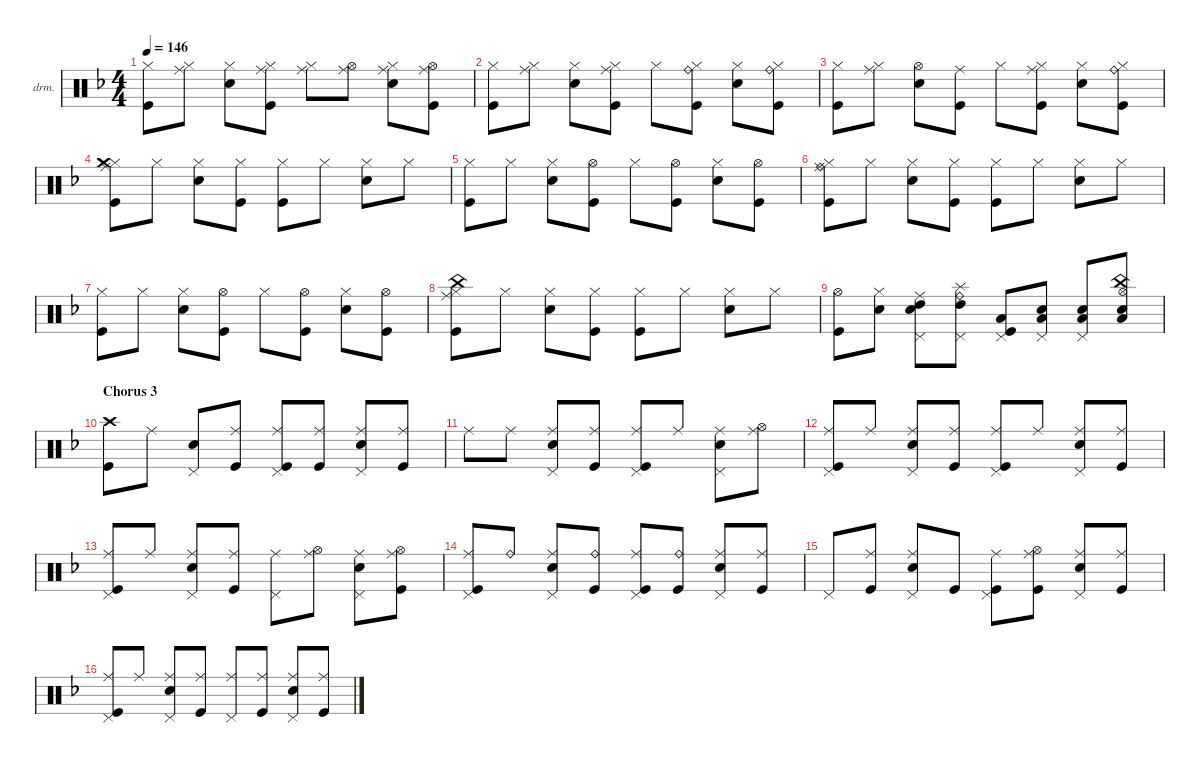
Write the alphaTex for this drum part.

\hideDynamics
\bracketExtendMode nobrackets
\firstSystemTrackNameOrientation horizontal
\otherSystemsTrackNameOrientation horizontal
\track ("Bobby - Drums" "drm.") {instrument percussion}
\staff {score}
\articulation defaults
\ts (4 4)
\scale
0.657778
\tempo 146
\accidentals auto
\clef neutral
\ottava regular
\simile none
\ks dminor
("Kick (hit)"{acc forcenatural} "Hi-Hat (closed)"{acc #}).8{dy fff beam Down} ("Hi-Hat (closed)"{acc #} "Ride (middle)"{acc #}).8{dy p beam Down} ("Snare (hit) 2"{acc forcenatural} "Hi-Hat (closed)"{acc #}).8{dy fff beam Down} ("Kick (hit)"{acc forcenatural} "Hi-Hat (closed)"{acc #} "Ride (middle)"{acc #}).8{beam Down} ("Hi-Hat (closed)"{acc #} "Ride (middle)"{acc #}).8{dy f beam Down} ("Hi-Hat (open)"{acc #} "Ride (middle)"{acc #}).8{dy p beam Down} ("Snare (hit) 2"{acc forcenatural} "Hi-Hat (closed)"{acc #} "Ride (middle)"{acc #}).8{dy fff beam Down} ("Kick (hit)"{acc forcenatural} "Hi-Hat (open)"{acc #} "Ride (middle)"{acc #}).8{beam Down} |
\scale
1.25114 ("Kick (hit)"{acc forcenatural} "Hi-Hat (closed)"{acc #}).8{beam Down} ("Hi-Hat (closed)"{acc #} "Ride (middle)"{acc #}).8{dy p beam Down} ("Snare (hit) 2"{acc forcenatural} "Hi-Hat (closed)"{acc #}).8{dy fff beam Down} ("Kick (hit)"{acc forcenatural} "Hi-Hat (closed)"{acc #} "Ride (middle)"{acc #}).8{beam Down} "Hi-Hat (closed)"{acc #}.8{dy f beam Down} ("Kick (hit)"{acc forcenatural} "Hi-Hat (closed)"{acc #} "Ride (bell)"{acc forcenatural}).8{dy fff beam Down} ("Snare (hit) 2"{acc forcenatural} "Hi-Hat (closed)"{acc #}).8{beam Down} ("Kick (hit)"{acc forcenatural} "Hi-Hat (closed)"{acc #} "Ride (bell)"{acc forcenatural}).8{beam Down} |
("Kick (hit)"{acc forcenatural} "Hi-Hat (closed)"{acc #}).8{beam Down} ("Hi-Hat (closed)"{acc #} "Ride (middle)"{acc #}).8{dy mf beam Down} ("Snare (hit) 2"{acc forcenatural} "Hi-Hat (open)"{acc #}).8{dy fff beam Down} ("Kick (hit)"{acc forcenatural} "Ride (middle)"{acc #}).8{beam Down} "Hi-Hat (closed)"{acc #}.8{dy mf beam Down} ("Kick (hit)"{acc forcenatural} "Hi-Hat (closed)"{acc #} "Ride (middle)"{acc #}).8{dy fff beam Down} ("Snare (hit) 2"{acc forcenatural} "Hi-Hat (closed)"{acc #}).8{beam Down} ("Kick (hit)"{acc forcenatural} "Hi-Hat (closed)"{acc #} "Ride (bell)"{acc forcenatural}).8{beam Down} |
("Kick (hit)"{acc forcenatural} "Hi-Hat (closed)"{acc #} "Ride (middle)"{acc #} "Crash medium (hit)"{acc forcenatural}).8{beam Down} "Hi-Hat (closed)"{acc #}.8{dy p beam Down} ("Snare (hit) 2"{acc forcenatural} "Hi-Hat (closed)"{acc #}).8{dy fff beam Down} ("Kick (hit)"{acc forcenatural} "Hi-Hat (closed)"{acc #}).8{beam Down} ("Kick (hit)"{acc forcenatural} "Hi-Hat (closed)"{acc #}).8{beam Down} "Hi-Hat (closed)"{acc #}.8{dy p beam Down} ("Snare (hit) 2"{acc forcenatural} "Hi-Hat (closed)"{acc #}).8{dy fff beam Down} "Hi-Hat (closed)"{acc #}.8{dy p beam Down} |
("Kick (hit)"{acc forcenatural} "Hi-Hat (closed)"{acc #}).8{dy fff beam Down} "Hi-Hat (closed)"{acc #}.8{dy p beam Down} ("Snare (hit) 2"{acc forcenatural} "Hi-Hat (closed)"{acc #}).8{dy fff beam Down} ("Kick (hit)"{acc forcenatural} "Hi-Hat (open)"{acc #}).8{beam Down} "Hi-Hat (closed)"{acc #}.8{dy mf beam Down} ("Kick (hit)"{acc forcenatural} "Hi-Hat (open)"{acc #}).8{dy fff beam Down} ("Snare (hit) 2"{acc forcenatural} "Hi-Hat (closed)"{acc #}).8{beam Down} ("Kick (hit)"{acc forcenatural} "Hi-Hat (open)"{acc #}).8{beam Down} |
("Kick (hit)"{acc forcenatural} "Hi-Hat (closed)"{acc #} "Ride (middle)"{acc #} "Ride (bell)"{acc forcenatural}).8{beam Down} "Hi-Hat (closed)"{acc #}.8{dy p beam Down} ("Snare (hit) 2"{acc forcenatural} "Hi-Hat (closed)"{acc #}).8{dy fff beam Down} ("Kick (hit)"{acc forcenatural} "Hi-Hat (closed)"{acc #}).8{beam Down} ("Kick (hit)"{acc forcenatural} "Hi-Hat (closed)"{acc #}).8{beam Down} "Hi-Hat (closed)"{acc #}.8{dy p beam Down} ("Snare (hit) 2"{acc forcenatural} "Hi-Hat (closed)"{acc #}).8{dy fff beam Down} "Hi-Hat (closed)"{acc #}.8{dy pp beam Down} |
("Kick (hit)"{acc forcenatural} "Hi-Hat (closed)"{acc #}).8{dy fff beam Down} "Hi-Hat (closed)"{acc #}.8{dy pp beam Down} ("Snare (hit) 2"{acc forcenatural} "Hi-Hat (closed)"{acc #}).8{dy fff beam Down} ("Kick (hit)"{acc forcenatural} "Hi-Hat (open)"{acc #}).8{beam Down} "Hi-Hat (closed)"{acc #}.8{dy mp beam Down} ("Kick (hit)"{acc forcenatural} "Hi-Hat (open)"{acc #}).8{dy fff beam Down} ("Snare (hit) 2"{acc forcenatural} "Hi-Hat (closed)"{acc #}).8{beam Down} ("Kick (hit)"{acc forcenatural} "Hi-Hat (open)"{acc #}).8{beam Down} |
("Kick (hit)"{acc forcenatural} "Hi-Hat (closed)"{acc #} "Ride (middle)"{acc #} "China (hit)"{acc forcenatural}).8{beam Down} "Hi-Hat (closed)"{acc #}.8{dy p beam Down} ("Snare (hit) 2"{acc forcenatural} "Hi-Hat (closed)"{acc #}).8{dy fff beam Down} ("Kick (hit)"{acc forcenatural} "Hi-Hat (closed)"{acc #}).8{beam Down} ("Kick (hit)"{acc forcenatural} "Hi-Hat (closed)"{acc #}).8{beam Down} "Hi-Hat (closed)"{acc #}.8{dy mp beam Down} ("Snare (hit) 2"{acc forcenatural} "Hi-Hat (closed)"{acc #}).8{dy fff beam Down} "Hi-Hat (closed)"{acc #}.8{dy mf beam Down} |
\scale
1.22166 ("Kick (hit)"{acc forcenatural} "Hi-Hat (open)"{acc #}).8{dy fff beam Down} ("Snare (hit) 2"{acc forcenatural} "Hi-Hat (closed)"{acc #}).8{dy ff beam Down} ("Snare (hit) 2"{acc forcenatural} "Pedal Hi-Hat (hit)"{acc #} "High Tom (hit)"{acc forcenatural} "Ride (middle)"{acc #}).8{beam Down} ("Pedal Hi-Hat (hit)"{acc #} "High Tom (hit)"{acc forcenatural} "Ride (bell)"{acc forcenatural} "Splash (hit)"{acc forcenatural}).8{dy p beam Down} ("Kick (hit)"{acc forcenatural} "Pedal Hi-Hat (hit)"{acc #} "Low Tom (hit)"{acc forcenatural}).8{dy fff beam Up} ("Snare (hit) 2"{acc forcenatural} "Pedal Hi-Hat (hit)"{acc #} "Low Tom (hit)"{acc forcenatural}).8{dy f beam Up} ("Snare (hit) 2"{acc forcenatural} "Low Floor Tom (hit)"{acc forcenatural} "Pedal Hi-Hat (hit)"{acc #}).8{dy ff beam Up} ("Snare (hit) 2"{acc forcenatural} "Low Floor Tom (hit)"{acc forcenatural} "Hi-Hat (open)"{acc #} "China (hit)"{acc forcenatural}).8{dy fff beam Up} |
\section ("" "Chorus 3")
\scale
0.99896 ("Kick (hit)"{acc forcenatural} "Crash high (hit)"{acc #}).8{beam Down} "Ride (middle)"{acc #}.8{dy mf beam Down} ("Snare (hit) 2"{acc forcenatural} "Pedal Hi-Hat (hit)"{acc #}).8{dy fff beam Up} ("Kick (hit)"{acc forcenatural} "Ride (middle)"{acc #}).8{beam Up} ("Kick (hit)"{acc forcenatural} "Pedal Hi-Hat (hit)"{acc #} "Ride (middle)"{acc #}).8{beam Up} ("Kick (hit)"{acc forcenatural} "Ride (middle)"{acc #}).8{beam Up} ("Snare (hit) 2"{acc forcenatural} "Pedal Hi-Hat (hit)"{acc #} "Ride (middle)"{acc #}).8{beam Up} ("Kick (hit)"{acc forcenatural} "Ride (middle)"{acc #}).8{beam Up} |
\scale
0.779376 "Ride (middle)"{acc #}.8{dy pp beam Down} "Ride (middle)"{acc #}.8{dy mf beam Down} ("Snare (hit) 2"{acc forcenatural} "Pedal Hi-Hat (hit)"{acc #} "Ride (middle)"{acc #}).8{dy fff beam Up} ("Kick (hit)"{acc forcenatural} "Ride (middle)"{acc #}).8{beam Up} ("Kick (hit)"{acc forcenatural} "Pedal Hi-Hat (hit)"{acc #} "Ride (middle)"{acc #}).8{beam Up} "Ride (middle)"{acc #}.8{dy mf beam Up} ("Snare (hit) 2"{acc forcenatural} "Pedal Hi-Hat (hit)"{acc #} "Ride (middle)"{acc #}).8{dy fff beam Down} ("Hi-Hat (open)"{acc #} "Ride (middle)"{acc #}).8{dy mf beam Down} |
("Kick (hit)"{acc forcenatural} "Pedal Hi-Hat (hit)"{acc #} "Ride (middle)"{acc #}).8{dy fff beam Up} "Ride (middle)"{acc #}.8{dy mf beam Up} ("Snare (hit) 2"{acc forcenatural} "Pedal Hi-Hat (hit)"{acc #} "Ride (middle)"{acc #}).8{dy fff beam Up} ("Kick (hit)"{acc forcenatural} "Ride (middle)"{acc #}).8{beam Up} ("Kick (hit)"{acc forcenatural} "Pedal Hi-Hat (hit)"{acc #} "Ride (middle)"{acc #}).8{beam Up} "Ride (middle)"{acc #}.8{dy mf beam Up} ("Snare (hit) 2"{acc forcenatural} "Pedal Hi-Hat (hit)"{acc #} "Ride (middle)"{acc #}).8{dy fff beam Up} ("Kick (hit)"{acc forcenatural} "Ride (middle)"{acc #}).8{beam Up} |
("Kick (hit)"{acc forcenatural} "Pedal Hi-Hat (hit)"{acc #} "Ride (middle)"{acc #}).8{beam Up} "Ride (middle)"{acc #}.8{dy p beam Up} ("Snare (hit) 2"{acc forcenatural} "Pedal Hi-Hat (hit)"{acc #} "Ride (middle)"{acc #}).8{dy fff beam Up} ("Kick (hit)"{acc forcenatural} "Ride (middle)"{acc #}).8{beam Up} ("Pedal Hi-Hat (hit)"{acc #} "Ride (middle)"{acc #}).8{dy f beam Down} ("Hi-Hat (open)"{acc #} "Ride (middle)"{acc #}).8{dy mf beam Down} ("Snare (hit) 2"{acc forcenatural} "Pedal Hi-Hat (hit)"{acc #} "Ride (middle)"{acc #}).8{dy fff beam Down} ("Kick (hit)"{acc forcenatural} "Hi-Hat (open)"{acc #} "Ride (middle)"{acc #}).8{beam Down} |
("Kick (hit)"{acc forcenatural} "Pedal Hi-Hat (hit)"{acc #} "Ride (middle)"{acc #}).8{beam Up} "Ride (bell)"{acc forcenatural}.8{dy f beam Up} ("Snare (hit) 2"{acc forcenatural} "Pedal Hi-Hat (hit)"{acc #} "Ride (middle)"{acc #}).8{dy fff beam Up} ("Kick (hit)"{acc forcenatural} "Ride (bell)"{acc forcenatural}).8{beam Up} ("Kick (hit)"{acc forcenatural} "Pedal Hi-Hat (hit)"{acc #} "Ride (middle)"{acc #}).8{beam Up} ("Kick (hit)"{acc forcenatural} "Ride (bell)"{acc forcenatural}).8{beam Up} ("Snare (hit) 2"{acc forcenatural} "Pedal Hi-Hat (hit)"{acc #} "Ride (middle)"{acc #}).8{beam Up} ("Kick (hit)"{acc forcenatural} "Ride (middle)"{acc #}).8{beam Up} |
"Pedal Hi-Hat (hit)"{acc #}.8{dy f beam Up} ("Kick (hit)"{acc forcenatural} "Ride (middle)"{acc #}).8{dy fff beam Up} ("Snare (hit) 2"{acc forcenatural} "Pedal Hi-Hat (hit)"{acc #} "Ride (middle)"{acc #}).8{beam Up} "Kick (hit)"{acc forcenatural}.8{beam Up} ("Kick (hit)"{acc forcenatural} "Pedal Hi-Hat (hit)"{acc #} "Ride (middle)"{acc #}).8{beam Down} ("Kick (hit)"{acc forcenatural} "Hi-Hat (open)"{acc #} "Ride (middle)"{acc #}).8{dy ff beam Down} ("Snare (hit) 2"{acc forcenatural} "Pedal Hi-Hat (hit)"{acc #} "Ride (middle)"{acc #}).8{dy fff beam Up} ("Kick (hit)"{acc forcenatural} "Ride (middle)"{acc #}).8{beam Up} |
("Kick (hit)"{acc forcenatural} "Pedal Hi-Hat (hit)"{acc #} "Ride (middle)"{acc #}).8{beam Up} "Ride (middle)"{acc #}.8{dy pp beam Up} ("Snare (hit) 2"{acc forcenatural} "Pedal Hi-Hat (hit)"{acc #} "Ride (middle)"{acc #}).8{dy fff beam Up} ("Kick (hit)"{acc forcenatural} "Ride (middle)"{acc #}).8{beam Up} ("Pedal Hi-Hat (hit)"{acc #} "Ride (middle)"{acc #}).8{dy ff beam Up} ("Kick (hit)"{acc forcenatural} "Ride (middle)"{acc #}).8{dy fff beam Up} ("Snare (hit) 2"{acc forcenatural} "Pedal Hi-Hat (hit)"{acc #} "Ride (middle)"{acc #}).8{beam Up} ("Kick (hit)"{acc forcenatural} "Ride (middle)"{acc #}).8{beam Up}
